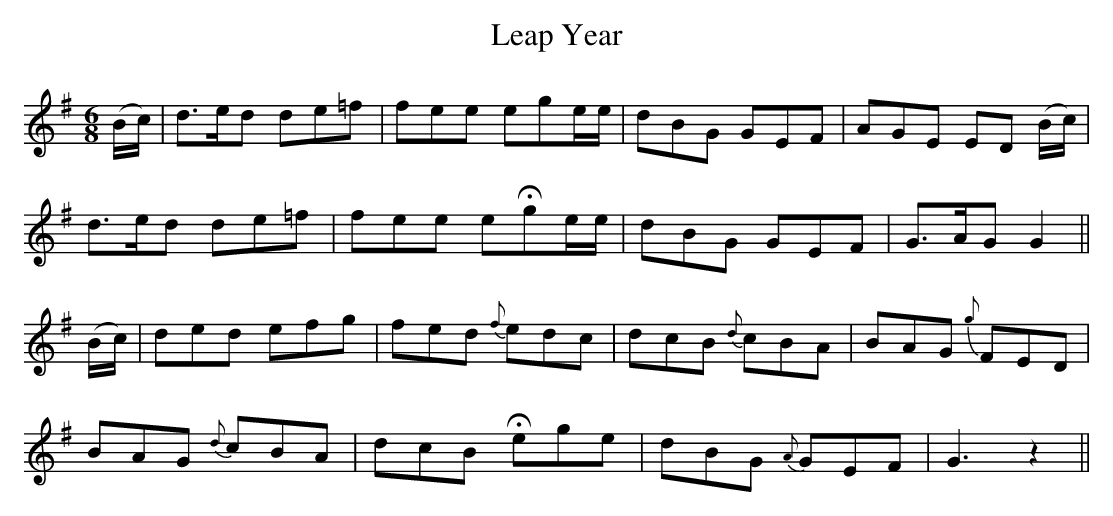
X:1
T: Leap Year
M:6/8
L:1/8
K:G
(B/c/) | d>ed de=f | fee ege/e/ | dBG GEF | AGE ED (B/c/) |
d>ed de=f | fee eHge/e/ | dBG GEF | G>AG G2 ||
(B/c/) | ded efg | fed {f}edc | dcB {d}cBA | BAG {g}FED |
BAG {d}cBA | dcB Hege | dBG {A}GEF | G3 z2 ||
